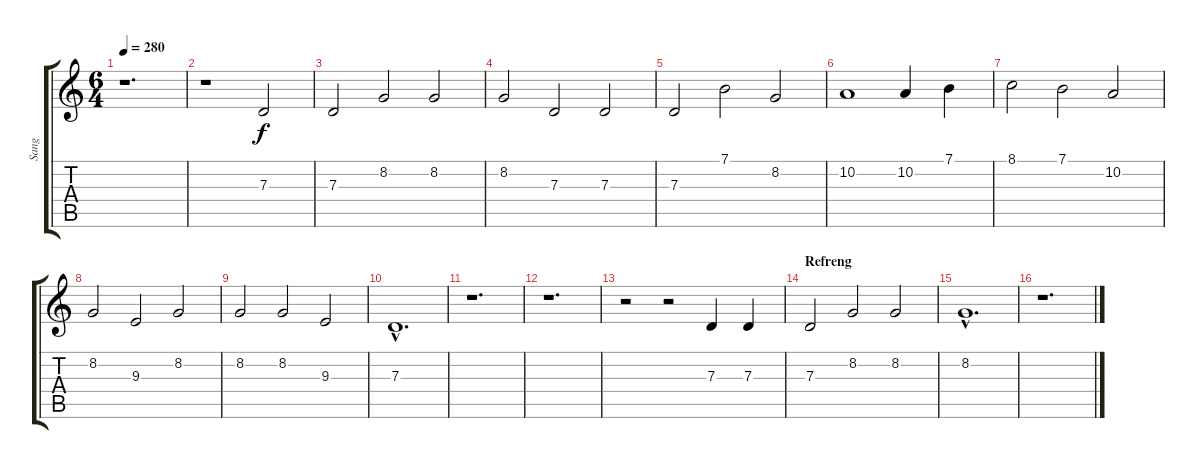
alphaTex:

\track ("Sang" "Sang") {instrument tuba}
\staff {score tabs}
\tuning (E4 B3 G3 D3 A2 E2) {hide}
\ts (6 4)
\tempo 280
\clef g2
\ks c
r.1{d dy f} |
r.1 7.3.2 |
7.3.2 8.2.2 8.2.2 |
8.2.2 7.3.2 7.3.2 |
7.3.2 7.1.2 8.2.2 |
10.2.1 10.2.4 7.1.4 |
8.1.2 7.1.2 10.2.2 |
8.2.2 9.3.2 8.2.2 |
8.2.2 8.2.2 9.3.2 |
7.3{hac}.1{d} |
r.1{d} |
r.1{d} |
r.2 r.2 7.3.4 7.3.4 |
\section ("" "Refreng")
7.3.2 8.2.2 8.2.2 |
8.2{hac}.1{d} |
r.1{d}
